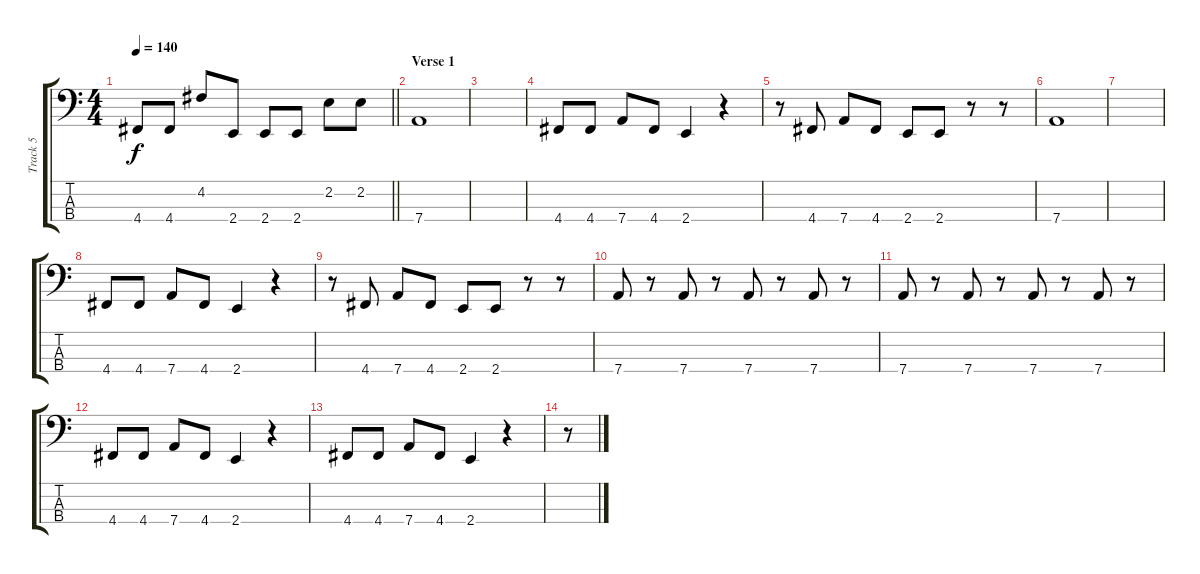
\track ("Track 5" "Track 5") {instrument electricbassfinger bank 177}
\staff {score tabs}
\tuning (G2 D2 A1 D1) {hide}
\ts (4 4)
\tempo 140
\clef f4
\barLineRight lightlight
\ks c
4.4{t}.8{dy f} 4.4.8 4.2.8 2.4.8 2.4.8 2.4.8 2.2.8 2.2.8 |
\section ("" "Verse 1")
7.4.1 |
|
4.4.8 4.4.8 7.4.8 4.4.8 2.4.4 r.4 |
r.8 4.4.8 7.4.8 4.4.8 2.4.8 2.4.8 r.8 r.8 |
7.4.1 |
|
4.4.8 4.4.8 7.4.8 4.4.8 2.4.4 r.4 |
r.8 4.4.8 7.4.8 4.4.8 2.4.8 2.4.8 r.8 r.8 |
7.4.8 r.8 7.4.8 r.8 7.4.8 r.8 7.4.8 r.8 |
7.4.8 r.8 7.4.8 r.8 7.4.8 r.8 7.4.8 r.8 |
4.4.8 4.4.8 7.4.8 4.4.8 2.4.4 r.4 |
4.4.8 4.4.8 7.4.8 4.4.8 2.4.4 r.4 |
r.8
